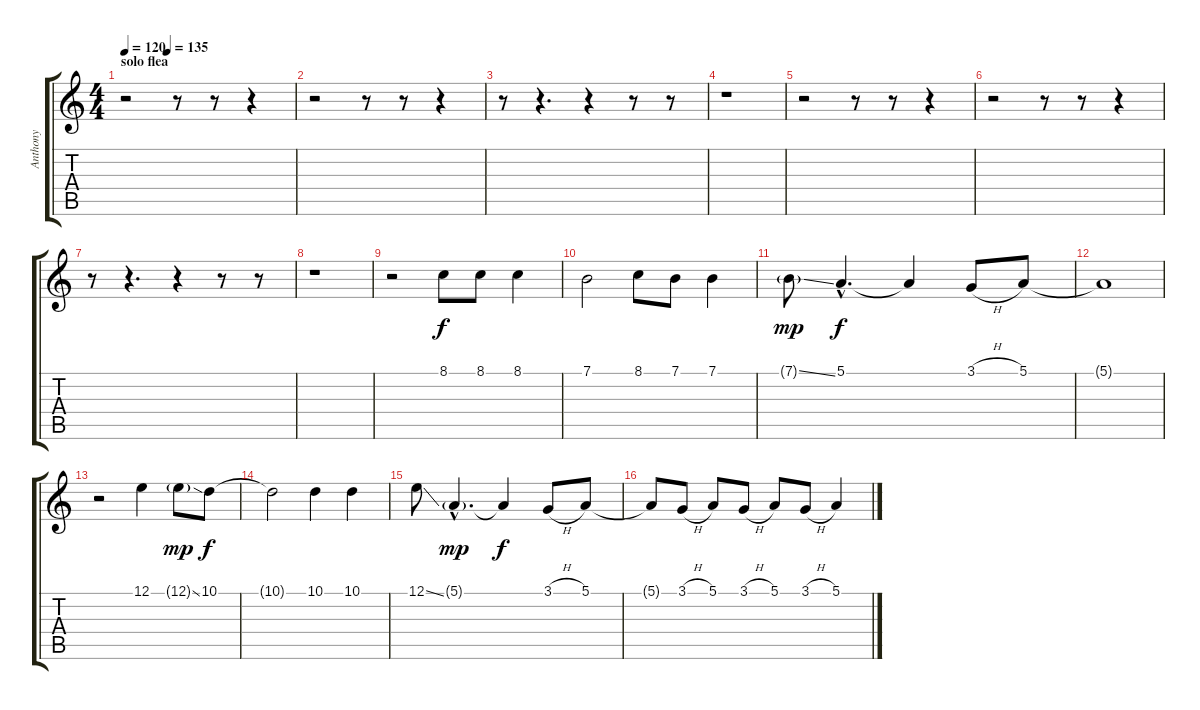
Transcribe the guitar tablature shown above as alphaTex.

\track ("Anthony" "Anthony") {instrument lead5charang}
\staff {score tabs}
\tuning (E4 B3 G3 D3 A2 E2) {hide}
\ts (4 4)
\section ("" "solo flea")
\tempo 120
\tempo (135 0.25)
\clef g2
\ks c
r.2{dy f} r.8 r.8 r.4 |
r.2 r.8 r.8 r.4 |
r.8 r.4{d} r.4 r.8 r.8 |
r.1 |
r.2 r.8 r.8 r.4 |
r.2 r.8 r.8 r.4 |
r.8 r.4{d} r.4 r.8 r.8 |
r.1 |
\section ("" "")
r.2 8.1.8 8.1.8 8.1.4 |
7.1.2 8.1.8 7.1.8 7.1.4 |
7.1{ss g}.8{dy mp} 5.1{hac}.4{d dy f} 5.1{t}.4 3.1{h}.8 5.1.8 |
5.1{t}.1 |
r.2 12.1.4 12.1{ss g}.8{dy mp} 10.1.8{dy f} |
10.1{t}.2 10.1.4 10.1.4 |
12.1{ss}.8 5.1{g hac}.4{d dy mp} 5.1{t}.4{dy f} 3.1{h}.8 5.1.8 |
5.1{t}.8 3.1{h}.8 5.1.8 3.1{h}.8 5.1.8 3.1{h}.8 5.1.4
